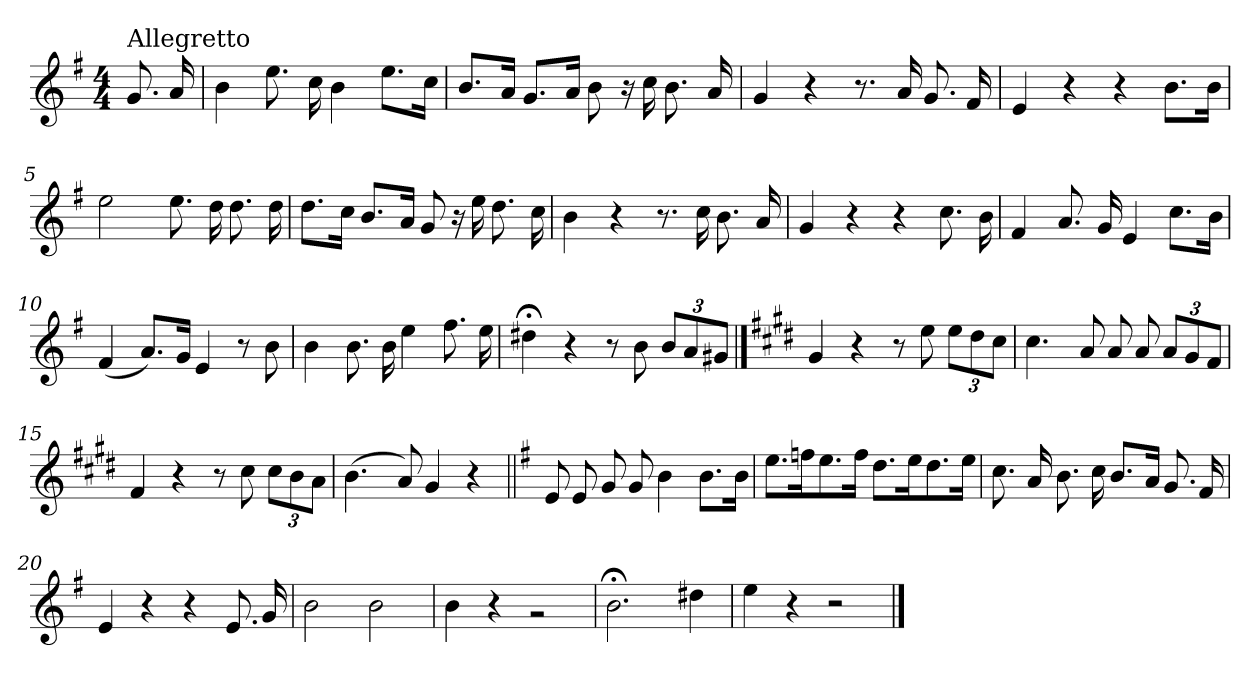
**kern
*part1
*staff1
*clefG2
*k[f#]
*G:
*M4/4
=
!LO:TX:a:t=Allegretto
8.g/
16a/
=1
4b\
8.ee\
16cc\
4b\
8.ee\L
16cc\Jk
=2
8.b/L
16a/Jk
8.g/L
16a/Jk
8b\
16r
16cc\
8.b\
16a/
=3
4g/
4r
8.r
16a/
8.g/
16f#/
=4
4e/
4r
4r
8.b\L
16b\Jk
!!LO:LB:g=z
=5
2ee\
8.ee\
16dd\
8.dd\
16dd\
=6
8.dd\L
16cc\Jk
8.b/L
16a/Jk
8g/
16r
16ee\
8.dd\
16cc\
=7
4b\
4r
8.r
16cc\
8.b\
16a/
=8
4g/
4r
4r
8.cc\
16b\
=9
4f#/
8.a/
16g/
4e/
8.cc\L
16b\Jk
!!LO:LB:g=z
=10
(<4f#/
8.a/L)
16g/Jk
4e/
8r
8b\
=11
4b\
8.b\
16b\
4ee\
8.ff#\
16ee\
=12
4dd#X;<\
4r
8r
8b\
12b/L
12a/
12g#X/J
==13
*k[f#c#g#d#]
4g#/
4r
8r
8ee\
12ee\L
12dd#\
12cc#\J
!!LO:LB:g=z
=14
4.cc#\
8a/
8a/
8a/
12a/L
12g#/
12f#/J
=15
4f#/
4r
8r
8cc#\
12cc#\L
12b\
12a\J
=16
(>4.b\
8a/)
4g#/
4r
=17||
*k[f#]
8e/
8e/
8g/
8g/
4b\
8.b\L
16b\Jk
!!LO:LB:g=z
=18
8.ee\L
16ffn\k
8.ee\
16ff\Jk
8.dd\L
16ee\k
8.dd\
16ee\Jk
=19
8.cc\
16a/
8.b\
16cc\
8.b/L
16a/Jk
8.g/
16f#/
=20
4e/
4r
4r
8.e/
16g/
=21
2b\
2b\
=22
4b\
4ra
2rg
!!LO:LB:g=z
=23
2.b;<\
4dd#X\
=24
4ee\
4r
2r
==
*-
